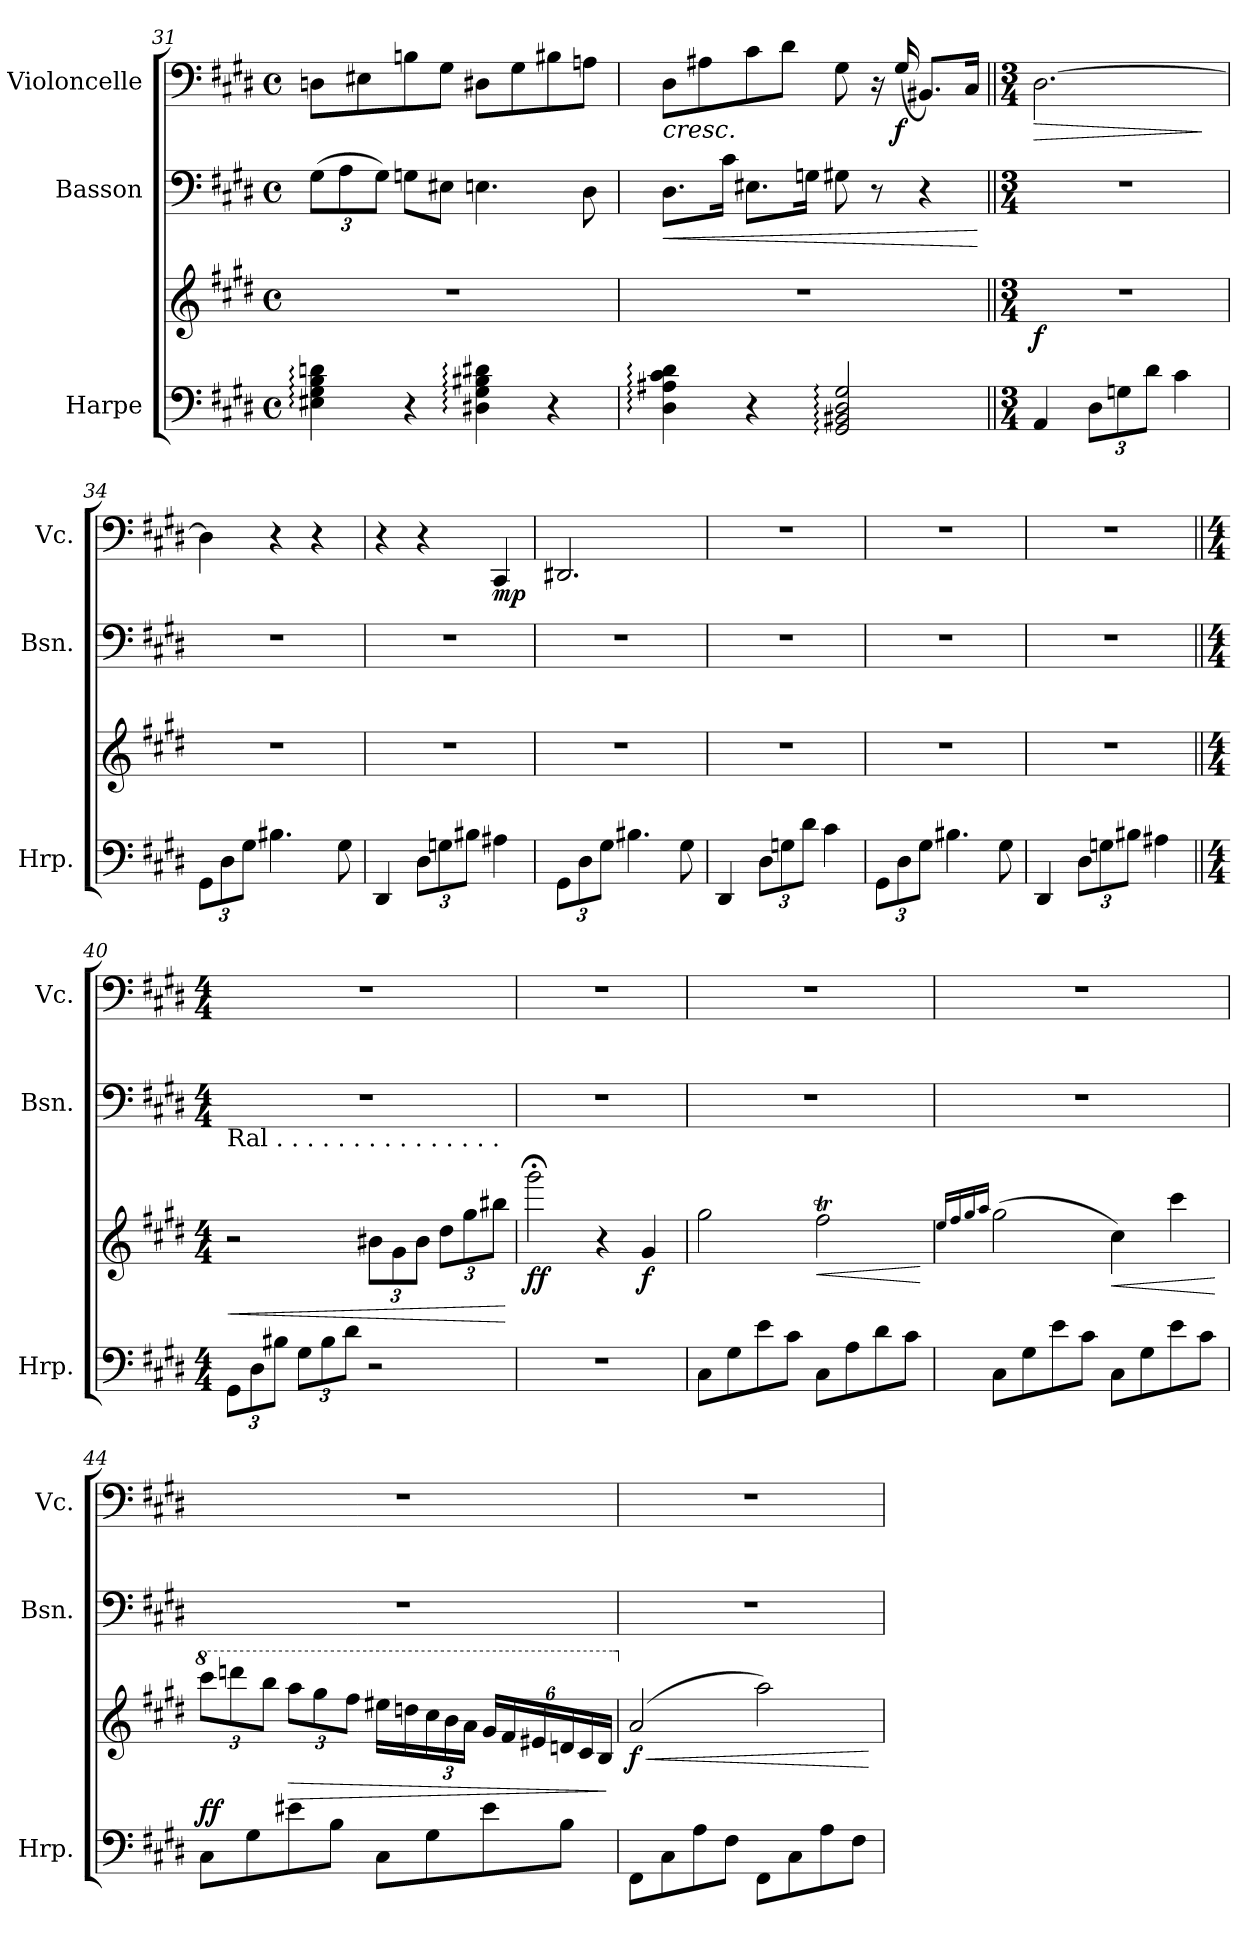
**kern	**kern	**dynam	**kern	**dynam	**kern	**dynam
*part3	*part3	*part3	*part2	*part2	*part1	*part1
*staff4	*staff3	*staff3/4	*staff2	*staff2	*staff1	*staff1
*I"Harpe	*	*	*I"Basson	*	*I"Violoncelle	*
*I'Hrp.	*	*	*I'Bsn.	*	*I'Vc.	*
!!LO:PB:g=z
*clefF4	*clefG2	*	*clefF4	*	*clefF4	*
*k[f#c#g#d#]	*k[f#c#g#d#]	*	*k[f#c#g#d#]	*	*k[f#c#g#d#]	*
*M4/4	*M4/4	*	*M4/4	*	*M4/4	*
*met(c)	*met(c)	*	*met(c)	*	*met(c)	*
*	*	*	*Xbrackettup	*	*	*
=31	=31	=31	=31	=31	=31	=31
4E#X\: 4G#\: 4B\: 4dn\:	1r	.	(12G#\L	.	8Dn\L	.
.	.	.	12A\	.	.	.
.	.	.	.	.	8E#X\	.
.	.	.	12G#\J)	.	.	.
4r	.	.	8Gn\L	.	8Bn\	.
.	.	.	8E#X\J	.	8G#\J	.
4D#X\: 4G#\: 4B#X\: 4d#X\:	.	.	4.En\	.	8D#X\L	.
.	.	.	.	.	8G#\	.
4r	.	.	.	.	8B#X\	.
.	.	.	8D#\	.	8An\J	.
=32	=32	=32	=32	=32	=32	=32
!	!	!	!	!LO:HP:b	!	!LO:HP:b
4D#\: 4A#X\: 4c#\: 4d#\:	1r	.	8.D#\L	<	8D#\L	<
.	.	.	.	.	8A#X\	.
.	.	.	16c#\Jk	.	.	.
4r	.	.	8.E#X\L	.	8c#\	.
.	.	.	.	.	8d#\J	.
.	.	.	16Gn\Jk	.	.	.
2GG#/: 2BB#X/: 2D#/: 2G#/:	.	.	8G#X\	.	8G#\	.
.	.	.	8r	.	16r	.
!	!	!	!	!	!	!LO:DY:b
.	.	.	.	.	(16G#/	f
.	.	.	4r	.	8.BB#X/L)	.
.	.	.	.	.	16C#/Jk	.
.	.	.	.	[	.	[
=33||	=33||	=33||	=33||	=33||	=33||	=33||
*M3/4	*M3/4	*	*M3/4	*	*M3/4	*
!	!	!LO:DY:b	!	!	!	!LO:HP:b
4AA/	2.r	f	2.r	.	[2.D#\	>
*Xbrackettup	*	*	*	*	*	*
12D#\L	.	.	.	.	.	.
12Gn\	.	.	.	.	.	.
12d#\J	.	.	.	.	.	.
4c#\	.	.	.	.	.	.
.	.	.	.	.	.	]
!!LO:LB:g=z
=34	=34	=34	=34	=34	=34	=34
12GG#\L	2.r	.	2.r	.	4D#\]	.
12D#\	.	.	.	.	.	.
12G#\J	.	.	.	.	.	.
4.B#X\	.	.	.	.	4r	.
.	.	.	.	.	4r	.
8G#\	.	.	.	.	.	.
=35	=35	=35	=35	=35	=35	=35
4DD#/	2.r	.	2.r	.	4r	.
12D#\L	.	.	.	.	4r	.
12Gn\	.	.	.	.	.	.
12B#X\J	.	.	.	.	.	.
!	!	!	!	!	!	!LO:DY:b
4A#X\	.	.	.	.	4CC#/	mp
=36	=36	=36	=36	=36	=36	=36
12GG#\L	2.r	.	2.r	.	2.DD#X/	.
12D#\	.	.	.	.	.	.
12G#\J	.	.	.	.	.	.
4.B#X\	.	.	.	.	.	.
8G#\	.	.	.	.	.	.
=37	=37	=37	=37	=37	=37	=37
4DD#/	2.r	.	2.r	.	2.r	.
12D#\L	.	.	.	.	.	.
12Gn\	.	.	.	.	.	.
12d#\J	.	.	.	.	.	.
4c#\	.	.	.	.	.	.
=38	=38	=38	=38	=38	=38	=38
12GG#\L	2.r	.	2.r	.	2.r	.
12D#\	.	.	.	.	.	.
12G#\J	.	.	.	.	.	.
4.B#X\	.	.	.	.	.	.
8G#\	.	.	.	.	.	.
!!LO:LB:g=z
=39	=39	=39	=39	=39	=39	=39
4DD#/	2.r	.	2.r	.	2.r	.
12D#\L	.	.	.	.	.	.
12Gn\	.	.	.	.	.	.
12B#X\J	.	.	.	.	.	.
4A#X\	.	.	.	.	.	.
=40||	=40||	=40||	=40||	=40||	=40||	=40||
*M4/4	*M4/4	*	*M4/4	*	*M4/4	*
!	!LO:TX:a:t=Ral .  .  .  .  .  .  .  .  .  .  .  .  .  .  .	!	!	!	!	!
!	!	!LO:HP:b	!	!	!	!
12GG#\L	2r	<	1r	.	1r	.
12D#\	.	.	.	.	.	.
12B#X\J	.	.	.	.	.	.
12G#\L	.	.	.	.	.	.
12B#\	.	.	.	.	.	.
12d#\J	.	.	.	.	.	.
*	*Xbrackettup	*	*	*	*	*
2r	12b#X\L	.	.	.	.	.
.	12g#\	.	.	.	.	.
.	12b#\J	.	.	.	.	.
.	12dd#\L	.	.	.	.	.
.	12gg#\	.	.	.	.	.
.	(12bb#X\J	.	.	.	.	.
.	.	[	.	.	.	.
=41	=41	=41	=41	=41	=41	=41
!	!	!LO:DY:b	!	!	!	!
1r	2ggg#;<\	ff	1r	.	1r	.
.	4r	.	.	.	.	.
!	!	!LO:DY:b	!	!	!	!
.	4g#/	f	.	.	.	.
=42	=42	=42	=42	=42	=42	=42
8C#\L	2gg#\	.	1r	.	1r	.
8G#\	.	.	.	.	.	.
8e\	.	.	.	.	.	.
8c#\J	.	.	.	.	.	.
!	!	!LO:HP:b	!	!	!	!
8C#\L	2ff#T\	<	.	.	.	.
8A\	.	.	.	.	.	.
8d#\	.	.	.	.	.	.
8c#\J	.	.	.	.	.	.
.	.	[	.	.	.	.
!!LO:PB:g=z
=43	=43	=43	=43	=43	=43	=43
.	16qee/LL	.	.	.	.	.
.	16qff#/	.	.	.	.	.
.	16qgg#/	.	.	.	.	.
.	16qaa/JJ	.	.	.	.	.
8C#\L	(2gg#\	.	1r	.	1r	.
8G#\	.	.	.	.	.	.
8e\	.	.	.	.	.	.
8c#\J	.	.	.	.	.	.
!	!	!LO:HP:b	!	!	!	!
8C#\L	4cc#\)	<	.	.	.	.
8G#\	.	.	.	.	.	.
8e\	4ccc#\	.	.	.	.	.
8c#\J	.	.	.	.	.	.
.	.	[	.	.	.	.
=44	=44	=44	=44	=44	=44	=44
*	*8va	*	*	*	*	*
!	!	!LO:DY:a=2	!	!	!	!
8C#\L	12cccc#\L	ff	1r	.	1r	.
.	12ddddn\	.	.	.	.	.
8G#\	.	.	.	.	.	.
.	12bbb\J	.	.	.	.	.
!	!	!LO:HP:b	!	!	!	!
8e#X\	12aaa\L	>	.	.	.	.
.	12ggg#\	.	.	.	.	.
8B\J	.	.	.	.	.	.
.	12fff#\J	.	.	.	.	.
8C#\L	16eee#X\LL	.	.	.	.	.
.	16dddn\	.	.	.	.	.
8G#\	24ccc#\	.	.	.	.	.
.	24bb\	.	.	.	.	.
.	24aa\JJ	.	.	.	.	.
8e#\	24gg#/LL	.	.	.	.	.
.	24ff#/	.	.	.	.	.
.	24ee#X/	.	.	.	.	.
8B\J	24ddn/	.	.	.	.	.
.	24cc#/	.	.	.	.	.
.	24b/JJ	.	.	.	.	.
.	.	]	.	.	.	.
=45	=45	=45	=45	=45	=45	=45
*	*X8va	*	*	*	*	*
!	!	!LO:HP:b	!	!	!	!
!	!	!LO:DY:n=1:b	!	!	!	!
8FF#\L	(2a/	< f	1r	.	1r	.
8C#\	.	.	.	.	.	.
8A\	.	.	.	.	.	.
8F#\J	.	.	.	.	.	.
8FF#\L	2aa\)	.	.	.	.	.
8C#\	.	.	.	.	.	.
8A\	.	.	.	.	.	.
8F#\J	.	.	.	.	.	.
.	.	[	.	.	.	.
=	=	=	=	=	=	=
*-	*-	*-	*-	*-	*-	*-
